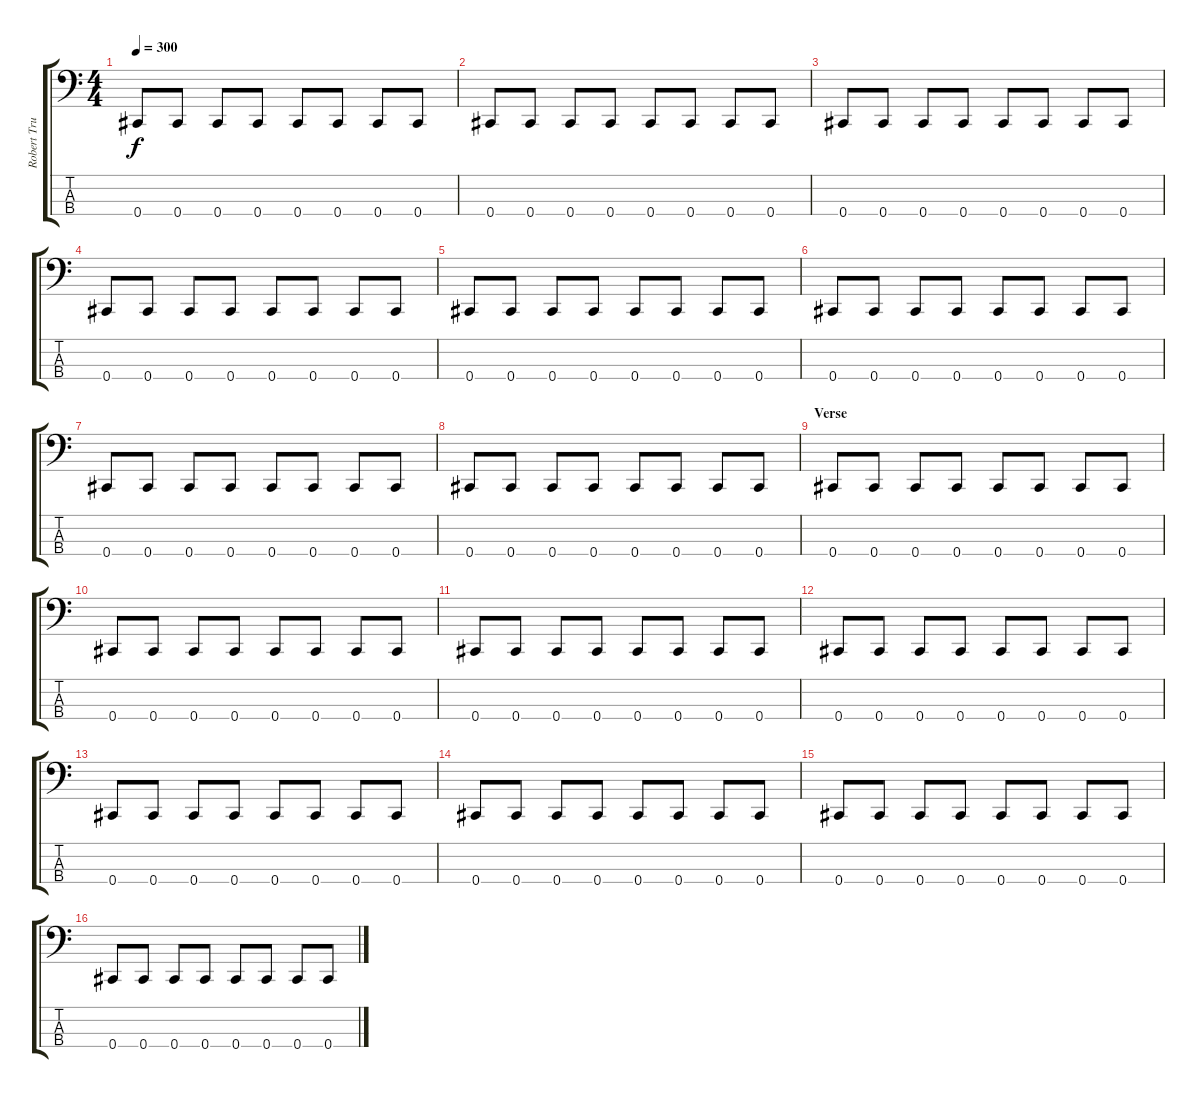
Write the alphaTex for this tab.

\track ("Robert Trujillo" "Robert Tru") {instrument electricbasspick}
\staff {score tabs}
\tuning (Gb2 Db2 Ab1 Db1) {hide}
\ts (4 4)
\tempo 300
\clef f4
\ks c
0.4.8{dy f} 0.4.8 0.4.8 0.4.8 0.4.8 0.4.8 0.4.8 0.4.8 |
0.4.8 0.4.8 0.4.8 0.4.8 0.4.8 0.4.8 0.4.8 0.4.8 |
0.4.8 0.4.8 0.4.8 0.4.8 0.4.8 0.4.8 0.4.8 0.4.8 |
0.4.8 0.4.8 0.4.8 0.4.8 0.4.8 0.4.8 0.4.8 0.4.8 |
0.4.8 0.4.8 0.4.8 0.4.8 0.4.8 0.4.8 0.4.8 0.4.8 |
0.4.8 0.4.8 0.4.8 0.4.8 0.4.8 0.4.8 0.4.8 0.4.8 |
0.4.8 0.4.8 0.4.8 0.4.8 0.4.8 0.4.8 0.4.8 0.4.8 |
0.4.8 0.4.8 0.4.8 0.4.8 0.4.8 0.4.8 0.4.8 0.4.8 |
\section ("" "Verse")
0.4.8 0.4.8 0.4.8 0.4.8 0.4.8 0.4.8 0.4.8 0.4.8 |
0.4.8 0.4.8 0.4.8 0.4.8 0.4.8 0.4.8 0.4.8 0.4.8 |
0.4.8 0.4.8 0.4.8 0.4.8 0.4.8 0.4.8 0.4.8 0.4.8 |
0.4.8 0.4.8 0.4.8 0.4.8 0.4.8 0.4.8 0.4.8 0.4.8 |
0.4.8 0.4.8 0.4.8 0.4.8 0.4.8 0.4.8 0.4.8 0.4.8 |
0.4.8 0.4.8 0.4.8 0.4.8 0.4.8 0.4.8 0.4.8 0.4.8 |
0.4.8 0.4.8 0.4.8 0.4.8 0.4.8 0.4.8 0.4.8 0.4.8 |
0.4.8 0.4.8 0.4.8 0.4.8 0.4.8 0.4.8 0.4.8 0.4.8
